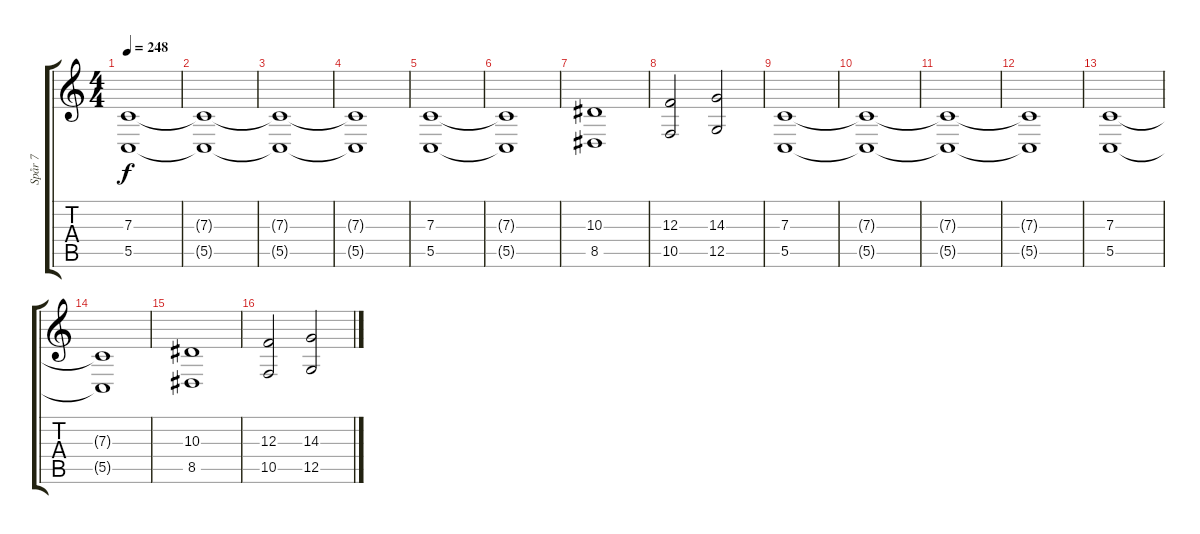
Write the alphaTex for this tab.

\track ("Spår 7" "Spår 7") {instrument stringensemble1}
\staff {score tabs}
\tuning (D4 A3 F3 C3 G2 C2) {hide}
\ts (4 4)
\tempo 248
\clef g2
\ks c
(7.3 5.5).1{dy f} |
(7.3{t} 5.5{t}).1 |
(7.3{t} 5.5{t}).1 |
(7.3{t} 5.5{t}).1 |
(7.3 5.5).1 |
(7.3{t} 5.5{t}).1 |
(10.3 8.5).1 |
(12.3 10.5).2 (14.3 12.5).2 |
(7.3 5.5).1 |
(7.3{t} 5.5{t}).1 |
(7.3{t} 5.5{t}).1 |
(7.3{t} 5.5{t}).1 |
(7.3 5.5).1 |
(7.3{t} 5.5{t}).1 |
(10.3 8.5).1 |
(12.3 10.5).2 (14.3 12.5).2
